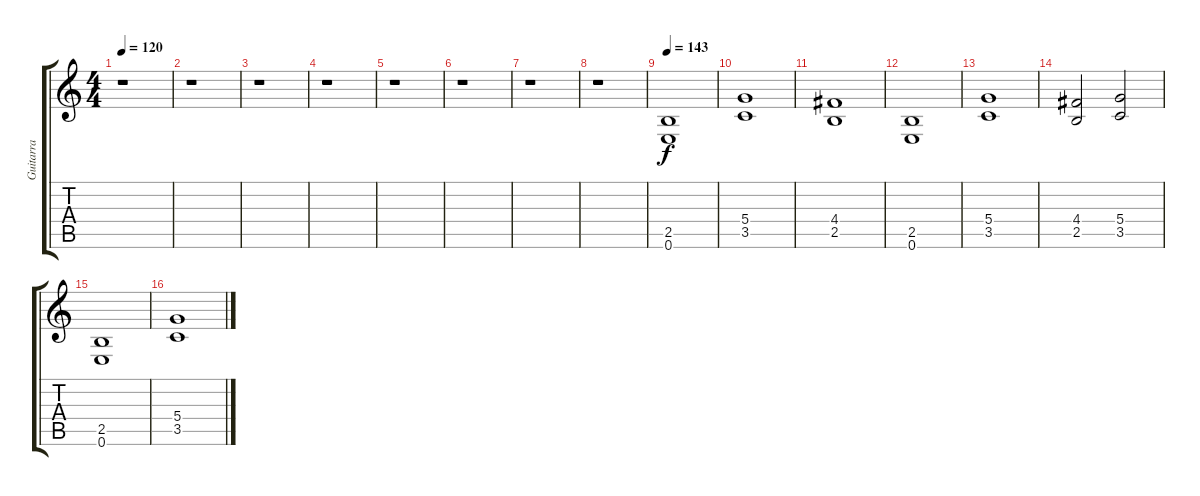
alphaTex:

\track ("Guitarra" "Guitarra") {instrument distortionguitar}
\staff {score tabs}
\tuning (E4 B3 G3 D3 A2 E2) {hide}
\ts (4 4)
\tempo 120
\clef g2
\ks c
r.1{dy f} |
r.1 |
r.1 |
r.1 |
r.1 |
r.1 |
r.1 |
r.1 |
\tempo 143
(2.5 0.6).1 |
(5.4 3.5).1 |
(4.4 2.5).1 |
(2.5 0.6).1 |
(5.4 3.5).1 |
(4.4 2.5).2 (5.4 3.5).2 |
(2.5 0.6).1 |
(5.4 3.5).1
